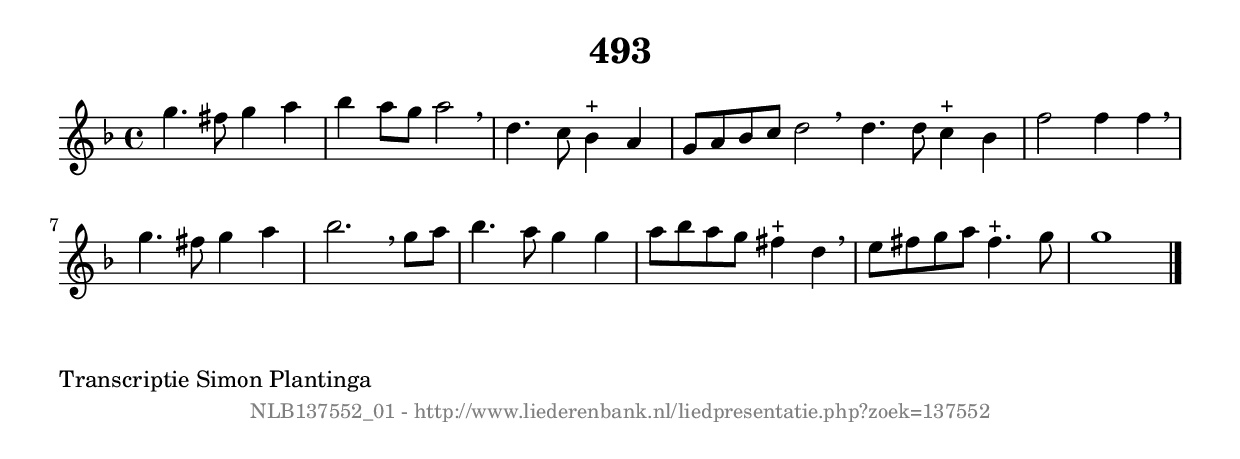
%
% produced by wce2krn 1.64 (7 June 2014)
%
\version"2.16"
#(append! paper-alist '(("long" . (cons (* 210 mm) (* 2000 mm)))))
#(set-default-paper-size "long")
sb = {\breathe}
mBreak = {\breathe }
bBreak = {\breathe }
x = {\once\override NoteHead #'style = #'cross }
gl=\glissando
itime={\override Staff.TimeSignature #'stencil = ##f }
ficta = {\once\set suggestAccidentals = ##t}
fine = {\once\override Score.RehearsalMark #'self-alignment-X = #1 \mark \markup {\italic{Fine}}}
dc = {\once\override Score.RehearsalMark #'self-alignment-X = #1 \mark \markup {\italic{D.C.}}}
dcf = {\once\override Score.RehearsalMark #'self-alignment-X = #1 \mark \markup {\italic{D.C. al Fine}}}
dcc = {\once\override Score.RehearsalMark #'self-alignment-X = #1 \mark \markup {\italic{D.C. al Coda}}}
ds = {\once\override Score.RehearsalMark #'self-alignment-X = #1 \mark \markup {\italic{D.S.}}}
dsf = {\once\override Score.RehearsalMark #'self-alignment-X = #1 \mark \markup {\italic{D.S. al Fine}}}
dsc = {\once\override Score.RehearsalMark #'self-alignment-X = #1 \mark \markup {\italic{D.S. al Coda}}}
pv = {\set Score.repeatCommands = #'((volta "1"))}
sv = {\set Score.repeatCommands = #'((volta "2"))}
tv = {\set Score.repeatCommands = #'((volta "3"))}
qv = {\set Score.repeatCommands = #'((volta "4"))}
xv = {\set Score.repeatCommands = #'((volta #f))}
\header{ tagline = ""
title = "493"
}
\score {{
\key g \dorian
\relative g'
{
\set melismaBusyProperties = #'()
\time 4/4
\tempo 4=120
\override Score.MetronomeMark #'transparent = ##t
\override Score.RehearsalMark #'break-visibility = #(vector #t #t #f)
g'4. fis8 g4 a4 | bes4 a8 g8 a2 \sb | d,4. c8 bes4^"+" a4 | g8 a8 bes8 c8 d2 \bar ":|:" \bBreak
d4. d8 c4^"+" bes4 | f'2 f4 f4 \sb | g4. fis8 g4 a4 | bes2. \mBreak
g8 a8 | bes4. a8 g4 g4 | a8 bes8 a8 g8 fis4^"+" d4 \sb | e8 fis8 g8 a8 fis4.^"+" g8 | g1 \bar "|."
 }}
 \midi { }
 \layout {
            indent = 0.0\cm
}
}
\markup { \wordwrap-string #" 
Transcriptie Simon Plantinga
"}
\markup { \vspace #0 } \markup { \with-color #grey \fill-line { \center-column { \smaller "NLB137552_01 - http://www.liederenbank.nl/liedpresentatie.php?zoek=137552" } } }
